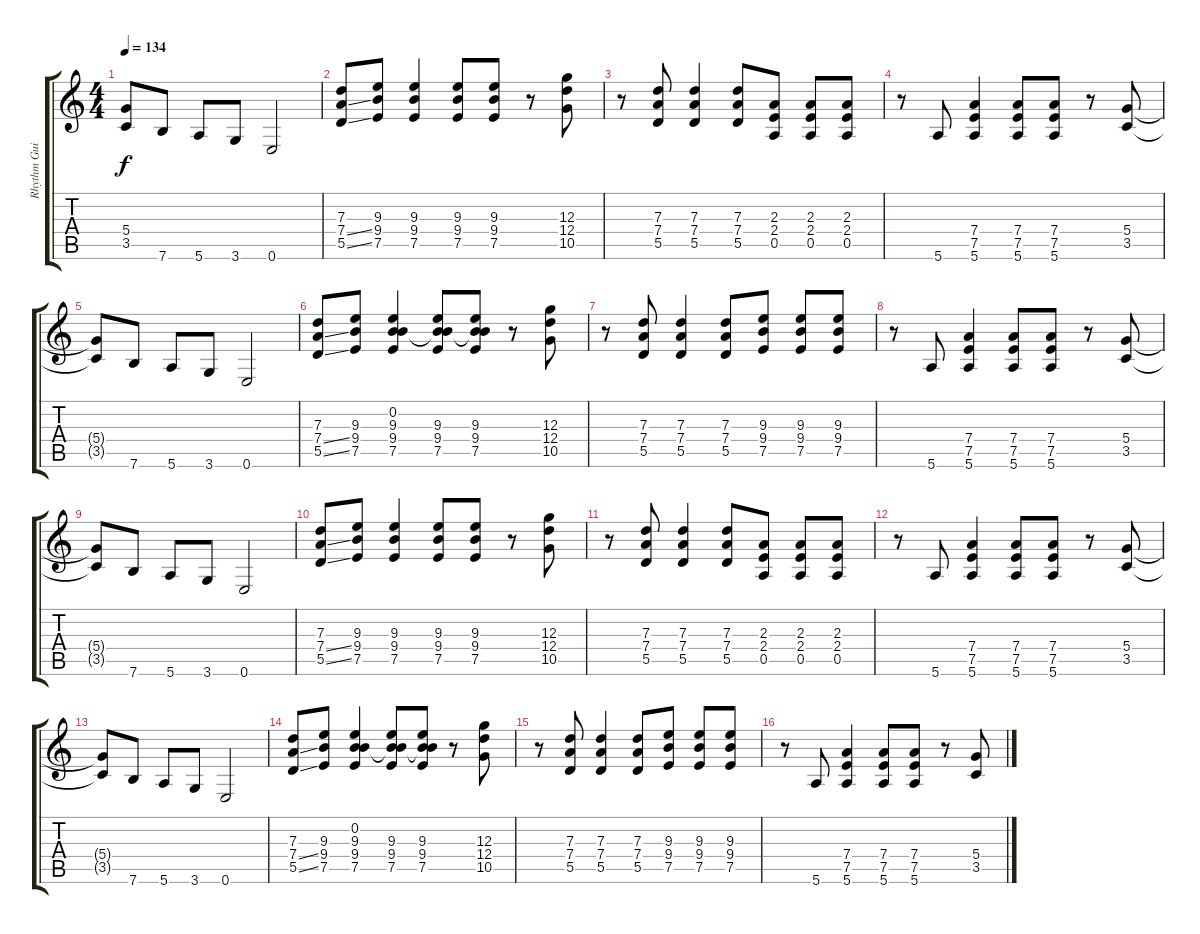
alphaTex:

\track ("Rhythm Guitar R" "Rhythm Gui") {instrument distortionguitar}
\staff {score tabs}
\tuning (E4 B3 G3 D3 A2 E2) {hide}
\ts (4 4)
\tempo 134
\clef g2
\ks c
(5.4{t} 3.5{t}).8{dy f} 7.6.8 5.6.8 3.6.8 0.6.2 |
(7.3 7.4{ss} 5.5{ss}).8 (9.3 9.4 7.5).8 (9.3 9.4 7.5).4 (9.3 9.4 7.5).8 (9.3 9.4 7.5).8 r.8 (12.3 12.4 10.5).8 |
r.8 (7.3 7.4 5.5).8 (7.3 7.4 5.5).4 (7.3 7.4 5.5).8 (2.3 2.4 0.5).8 (2.3 2.4 0.5).8 (2.3 2.4 0.5).8 |
r.8 5.6.8 (7.4 7.5 5.6).4 (7.4 7.5 5.6).8 (7.4 7.5 5.6).8 r.8 (5.4 3.5).8 |
(5.4{t} 3.5{t}).8 7.6.8 5.6.8 3.6.8 0.6.2 |
(7.3 7.4{ss} 5.5{ss}).8 (9.3 9.4 7.5).8 (0.2 9.3 9.4 7.5).4 (0.2{t} 9.3 9.4 7.5).8 (0.2{t} 9.3 9.4 7.5).8 r.8 (12.3 12.4 10.5).8 |
r.8 (7.3 7.4 5.5).8 (7.3 7.4 5.5).4 (7.3 7.4 5.5).8 (9.3 9.4 7.5).8 (9.3 9.4 7.5).8 (9.3 9.4 7.5).8 |
r.8 5.6.8 (7.4 7.5 5.6).4 (7.4 7.5 5.6).8 (7.4 7.5 5.6).8 r.8 (5.4 3.5).8 |
(5.4{t} 3.5{t}).8 7.6.8 5.6.8 3.6.8 0.6.2 |
(7.3 7.4{ss} 5.5{ss}).8 (9.3 9.4 7.5).8 (9.3 9.4 7.5).4 (9.3 9.4 7.5).8 (9.3 9.4 7.5).8 r.8 (12.3 12.4 10.5).8 |
r.8 (7.3 7.4 5.5).8 (7.3 7.4 5.5).4 (7.3 7.4 5.5).8 (2.3 2.4 0.5).8 (2.3 2.4 0.5).8 (2.3 2.4 0.5).8 |
r.8 5.6.8 (7.4 7.5 5.6).4 (7.4 7.5 5.6).8 (7.4 7.5 5.6).8 r.8 (5.4 3.5).8 |
(5.4{t} 3.5{t}).8 7.6.8 5.6.8 3.6.8 0.6.2 |
(7.3 7.4{ss} 5.5{ss}).8 (9.3 9.4 7.5).8 (0.2 9.3 9.4 7.5).4 (0.2{t} 9.3 9.4 7.5).8 (0.2{t} 9.3 9.4 7.5).8 r.8 (12.3 12.4 10.5).8 |
r.8 (7.3 7.4 5.5).8 (7.3 7.4 5.5).4 (7.3 7.4 5.5).8 (9.3 9.4 7.5).8 (9.3 9.4 7.5).8 (9.3 9.4 7.5).8 |
r.8 5.6.8 (7.4 7.5 5.6).4 (7.4 7.5 5.6).8 (7.4 7.5 5.6).8 r.8 (5.4 3.5).8
